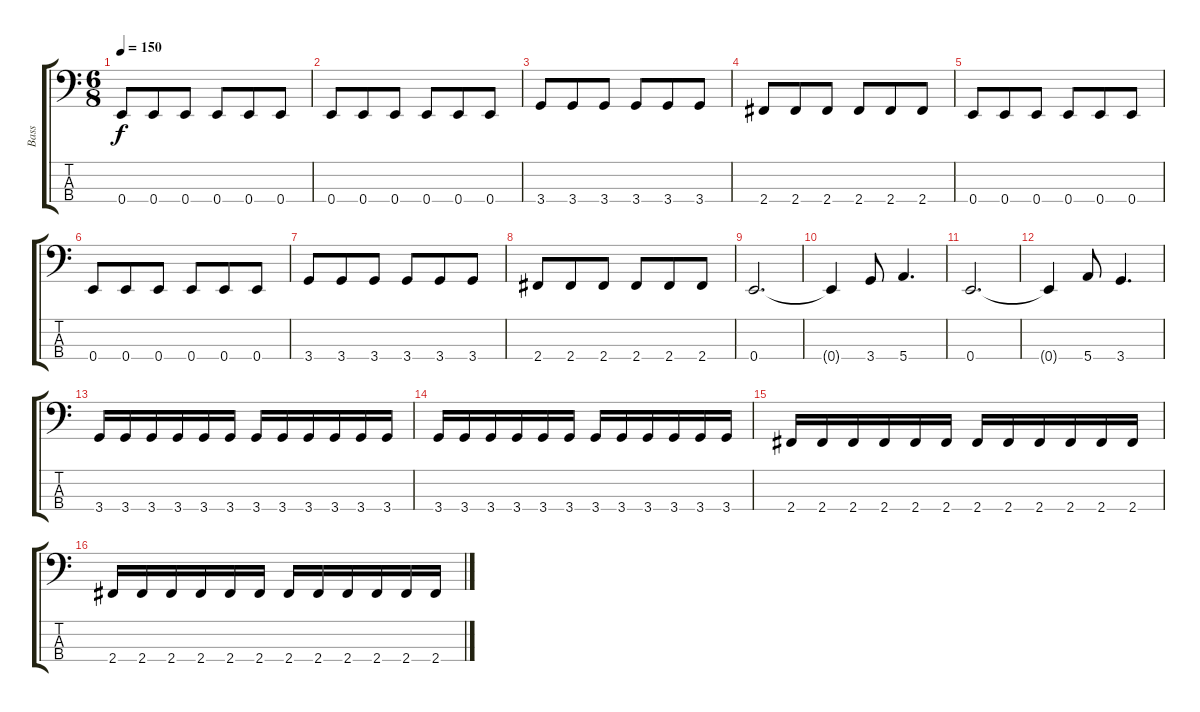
\track ("Bass" "Bass") {instrument electricbassfinger}
\staff {score tabs}
\tuning (G2 D2 A1 E1) {hide}
\ts (6 8)
\tempo 150
\clef f4
\ks c
0.4.8{dy f} 0.4.8 0.4.8 0.4.8 0.4.8 0.4.8 |
0.4.8 0.4.8 0.4.8 0.4.8 0.4.8 0.4.8 |
3.4.8 3.4.8 3.4.8 3.4.8 3.4.8 3.4.8 |
2.4.8 2.4.8 2.4.8 2.4.8 2.4.8 2.4.8 |
0.4.8 0.4.8 0.4.8 0.4.8 0.4.8 0.4.8 |
0.4.8 0.4.8 0.4.8 0.4.8 0.4.8 0.4.8 |
3.4.8 3.4.8 3.4.8 3.4.8 3.4.8 3.4.8 |
2.4.8 2.4.8 2.4.8 2.4.8 2.4.8 2.4.8 |
0.4.2{d} |
0.4{t}.4 3.4.8 5.4.4{d} |
0.4.2{d} |
0.4{t}.4 5.4.8 3.4.4{d} |
3.4.16 3.4.16 3.4.16 3.4.16 3.4.16 3.4.16 3.4.16 3.4.16 3.4.16 3.4.16 3.4.16 3.4.16 |
3.4.16 3.4.16 3.4.16 3.4.16 3.4.16 3.4.16 3.4.16 3.4.16 3.4.16 3.4.16 3.4.16 3.4.16 |
2.4.16 2.4.16 2.4.16 2.4.16 2.4.16 2.4.16 2.4.16 2.4.16 2.4.16 2.4.16 2.4.16 2.4.16 |
2.4.16 2.4.16 2.4.16 2.4.16 2.4.16 2.4.16 2.4.16 2.4.16 2.4.16 2.4.16 2.4.16 2.4.16
